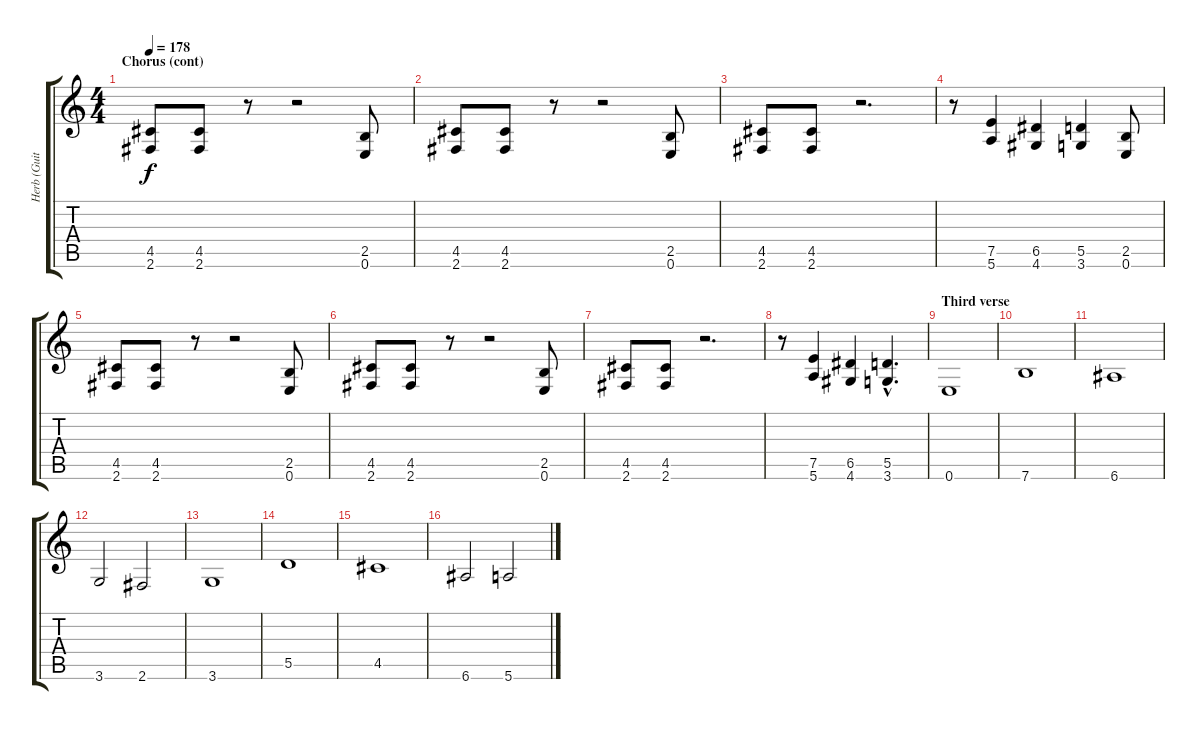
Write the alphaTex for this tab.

\track ("Herb (Guitar)" "Herb (Guit") {instrument distortionguitar}
\staff {score tabs}
\tuning (E4 B3 G3 D3 A2 E2) {hide}
\ts (4 4)
\section ("" "Chorus (cont)")
\tempo 178
\clef g2
\ks c
(4.5 2.6).8{dy f} (4.5 2.6).8 r.8 r.2 (2.5 0.6).8 |
(4.5 2.6).8 (4.5 2.6).8 r.8 r.2 (2.5 0.6).8 |
(4.5 2.6).8 (4.5 2.6).8 r.2{d} |
r.8 (7.5 5.6).4 (6.5 4.6).4 (5.5 3.6).4 (2.5 0.6).8 |
(4.5 2.6).8 (4.5 2.6).8 r.8 r.2 (2.5 0.6).8 |
(4.5 2.6).8 (4.5 2.6).8 r.8 r.2 (2.5 0.6).8 |
(4.5 2.6).8 (4.5 2.6).8 r.2{d} |
r.8 (7.5 5.6).4 (6.5 4.6).4 (5.5{hac} 3.6{hac}).4{d} |
\section ("" "Third verse")
0.6.1 |
7.6.1 |
6.6.1 |
3.6.2 2.6.2 |
3.6.1 |
5.5.1 |
4.5.1 |
6.6.2 5.6.2
